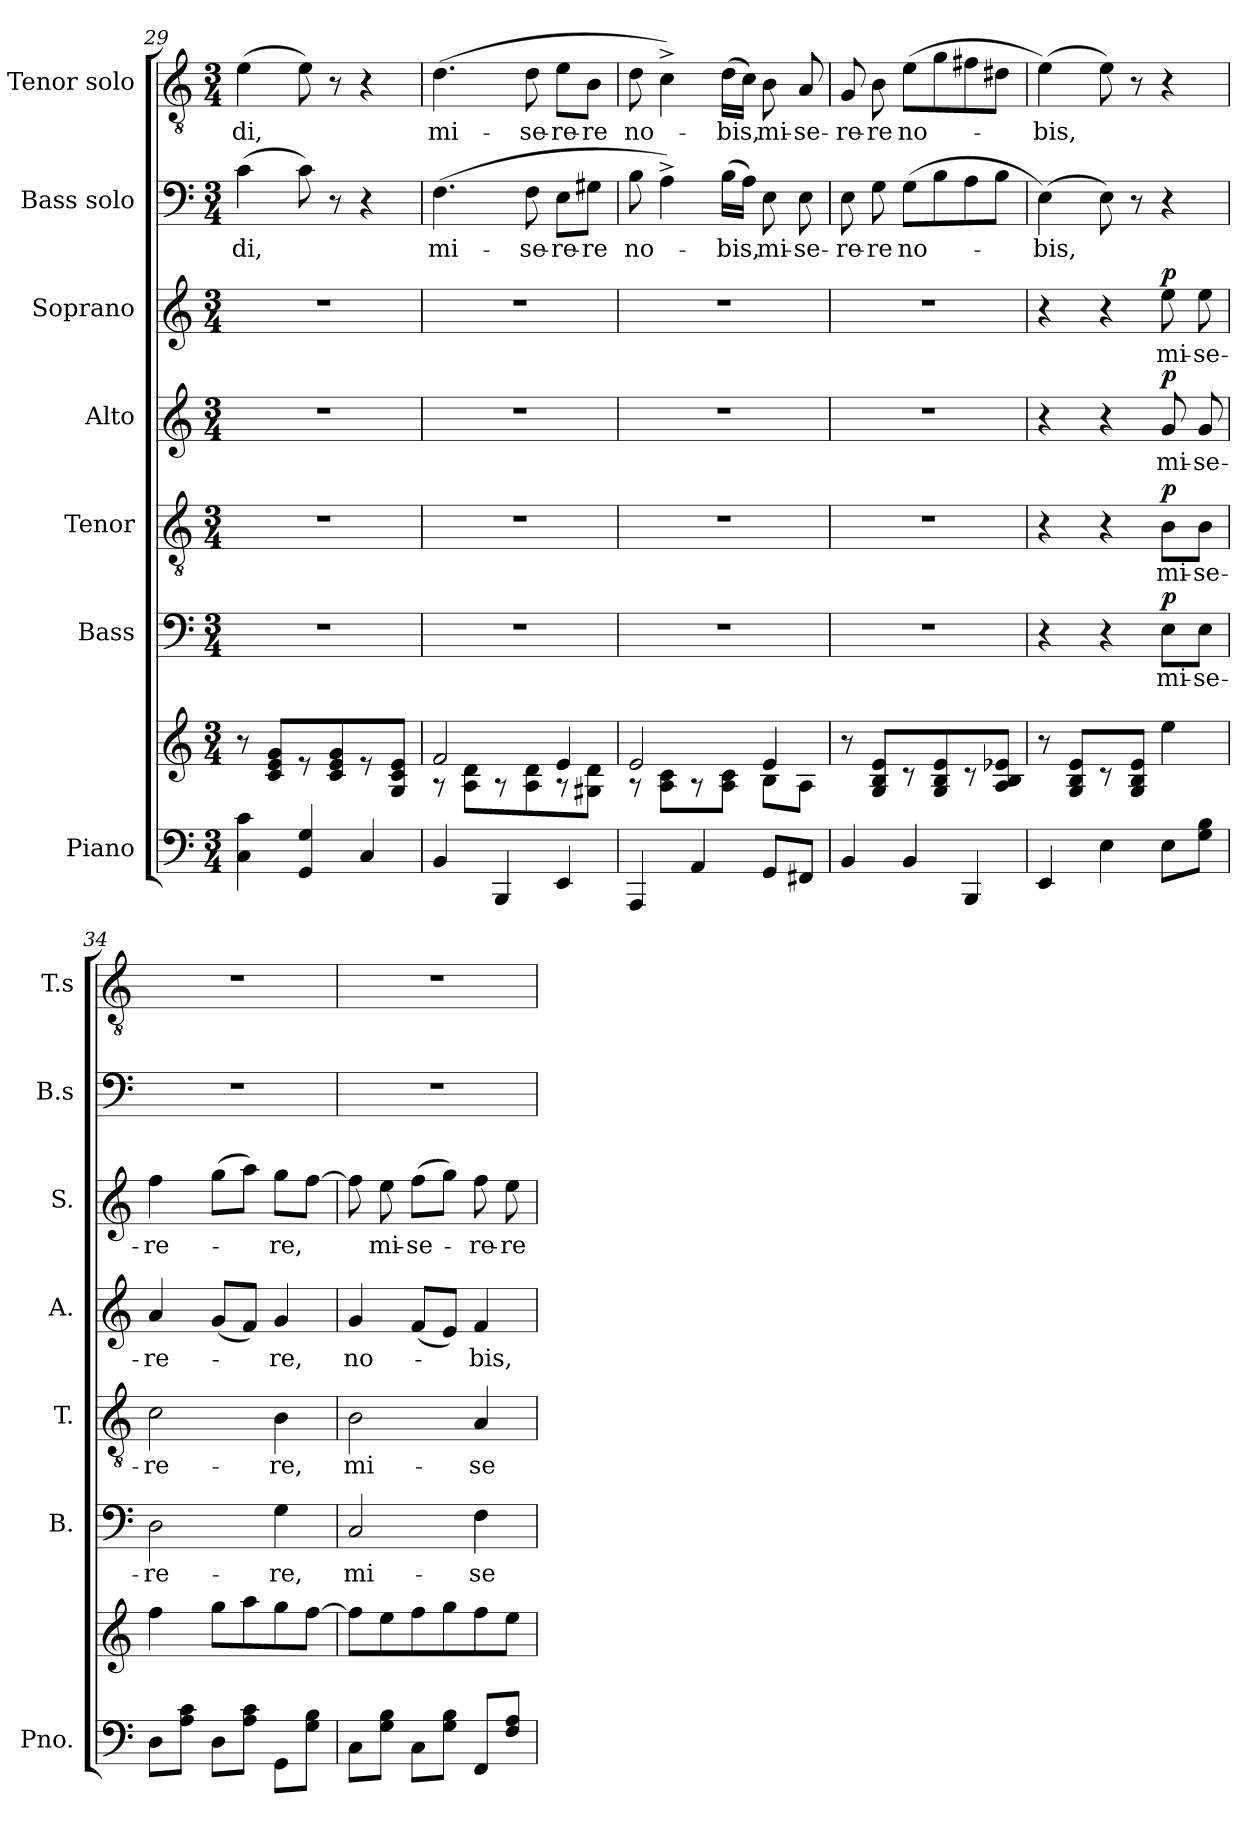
**kern	**kern	**kern	**text	**dynam	**kern	**text	**dynam	**kern	**text	**dynam	**kern	**text	**dynam	**kern	**text	**kern	**text
*part7	*part7	*part6	*part6	*part6	*part5	*part5	*part5	*part4	*part4	*part4	*part3	*part3	*part3	*part2	*part2	*part1	*part1
*staff8	*staff7	*staff6	*staff6	*staff6	*staff5	*staff5	*staff5	*staff4	*staff4	*staff4	*staff3	*staff3	*staff3	*staff2	*staff2	*staff1	*staff1
*I"Piano	*	*I"Bass	*	*	*I"Tenor	*	*	*I"Alto	*	*	*I"Soprano	*	*	*I"Bass solo	*	*I"Tenor solo	*
*I'Pno.	*	*I'B.	*	*	*I'T.	*	*	*I'A.	*	*	*I'S.	*	*	*I'B.s	*	*I'T.s	*
*clefF4	*clefG2	*clefF4	*	*	*clefGv2	*	*	*clefG2	*	*	*clefG2	*	*	*clefF4	*	*clefGv2	*
*k[]	*k[]	*k[]	*	*	*k[]	*	*	*k[]	*	*	*k[]	*	*	*k[]	*	*k[]	*
*M3/4	*M3/4	*M3/4	*	*	*M3/4	*	*	*M3/4	*	*	*M3/4	*	*	*M3/4	*	*M3/4	*
=29	=29	=29	=29	=29	=29	=29	=29	=29	=29	=29	=29	=29	=29	=29	=29	=29	=29
4C\ 4c\	8r	2.r	.	.	2.r	.	.	2.r	.	.	2.r	.	.	(4c\	-di,	(4e\	-di,
.	8c/ 8e/ 8g/L	.	.	.	.	.	.	.	.	.	.	.	.	.	.	.	.
4GG/ 4G/	8r	.	.	.	.	.	.	.	.	.	.	.	.	8c\)	.	8e\)	.
.	8c/ 8e/ 8g/	.	.	.	.	.	.	.	.	.	.	.	.	8r	.	8r	.
4C/	8r	.	.	.	.	.	.	.	.	.	.	.	.	4r	.	4r	.
.	8G/ 8c/ 8e/J	.	.	.	.	.	.	.	.	.	.	.	.	.	.	.	.
=30	=30	=30	=30	=30	=30	=30	=30	=30	=30	=30	=30	=30	=30	=30	=30	=30	=30
*	*^	*	*	*	*	*	*	*	*	*	*	*	*	*	*	*	*
4BB/	2f/	8r	2.r	.	.	2.r	.	.	2.r	.	.	2.r	.	.	(4.F\	mi-	(4.d\	mi-
.	.	8A\ 8d\L	.	.	.	.	.	.	.	.	.	.	.	.	.	.	.	.
4BBB/	.	8r	.	.	.	.	.	.	.	.	.	.	.	.	.	.	.	.
.	.	8A\ 8d\	.	.	.	.	.	.	.	.	.	.	.	.	8F\	-se-	8d\	-se-
4EE/	4e/	8r	.	.	.	.	.	.	.	.	.	.	.	.	8E\L	-re-	8e\L	-re-
.	.	8G#X\ 8d\J	.	.	.	.	.	.	.	.	.	.	.	.	8G#X\J	-re	8B\J	-re
=31	=31	=31	=31	=31	=31	=31	=31	=31	=31	=31	=31	=31	=31	=31	=31	=31	=31	=31
4AAA/	2e/	8r	2.r	.	.	2.r	.	.	2.r	.	.	2.r	.	.	8B\	no-	8d\	no-
.	.	8A\ 8c\L	.	.	.	.	.	.	.	.	.	.	.	.	4A^\)	.	4c^\)	.
4AA/	.	8r	.	.	.	.	.	.	.	.	.	.	.	.	.	.	.	.
.	.	8A\ 8c\J	.	.	.	.	.	.	.	.	.	.	.	.	(16B\LL	-bis,	(16d\LL	-bis,
.	.	.	.	.	.	.	.	.	.	.	.	.	.	.	16A\JJ)	.	16c\JJ)	.
8GG/L	4e/	8B\L	.	.	.	.	.	.	.	.	.	.	.	.	8E\	mi-	8B\	mi-
8FF#X/J	.	8A\J	.	.	.	.	.	.	.	.	.	.	.	.	8E\	-se-	8A/	-se-
*	*v	*v	*	*	*	*	*	*	*	*	*	*	*	*	*	*	*	*
=32	=32	=32	=32	=32	=32	=32	=32	=32	=32	=32	=32	=32	=32	=32	=32	=32	=32
4BB/	8r	2.r	.	.	2.r	.	.	2.r	.	.	2.r	.	.	8E\	-re-	8G/	-re-
.	8G/ 8B/ 8e/L	.	.	.	.	.	.	.	.	.	.	.	.	8G\	-re	8B\	-re
4BB/	8r	.	.	.	.	.	.	.	.	.	.	.	.	(8G\L	no-	(8e\L	no-
.	8G/ 8B/ 8e/	.	.	.	.	.	.	.	.	.	.	.	.	8B\	.	8g\	.
4BBB/	8r	.	.	.	.	.	.	.	.	.	.	.	.	8A\	.	8f#X\	.
.	8A/ 8B/ 8e-X/J	.	.	.	.	.	.	.	.	.	.	.	.	8B\J	.	8d#X\J	.
!!LO:PB:g=z
=33	=33	=33	=33	=33	=33	=33	=33	=33	=33	=33	=33	=33	=33	=33	=33	=33	=33
4EE/	8r	4r	.	.	4r	.	.	4r	.	.	4r	.	.	(4E\)	-bis,	(4e\)	-bis,
.	8G/ 8B/ 8e/L	.	.	.	.	.	.	.	.	.	.	.	.	.	.	.	.
4E\	8r	4r	.	.	4r	.	.	4r	.	.	4r	.	.	8E\)	.	8e\)	.
.	8G/ 8B/ 8e/J	.	.	.	.	.	.	.	.	.	.	.	.	8r	.	8r	.
!	!	!	!	!LO:DY:a	!	!	!LO:DY:a	!	!	!LO:DY:a	!	!	!LO:DY:a	!	!	!	!
8E\L	4ee\	8E\L	mi-	p	8B\L	mi-	p	8g/	mi-	p	8ee\	mi-	p	4r	.	4r	.
8G\ 8B\J	.	8E\J	-se-	.	8B\J	-se-	.	8g/	-se-	.	8ee\	-se-	.	.	.	.	.
=34	=34	=34	=34	=34	=34	=34	=34	=34	=34	=34	=34	=34	=34	=34	=34	=34	=34
8D\L	4ff\	2D\	-re-	.	2c\	-re-	.	4a/	-re-	.	4ff\	-re-	.	2.r	.	2.r	.
8A\ 8c\J	.	.	.	.	.	.	.	.	.	.	.	.	.	.	.	.	.
8D\L	8gg\L	.	.	.	.	.	.	(8g/L	.	.	(8gg\L	.	.	.	.	.	.
8A\ 8c\J	8aa\	.	.	.	.	.	.	8f/J)	.	.	8aa\J)	.	.	.	.	.	.
8GG\L	8gg\	4G\	-re,	.	4B\	-re,	.	4g/	-re,	.	8gg\L	-re,	.	.	.	.	.
8G\ 8B\J	[8ff\J	.	.	.	.	.	.	.	.	.	[8ff\J	.	.	.	.	.	.
=35	=35	=35	=35	=35	=35	=35	=35	=35	=35	=35	=35	=35	=35	=35	=35	=35	=35
8C\L	8ff\L]	2C/	mi-	.	2B\	mi-	.	4g/	no-	.	8ff\]	.	.	2.r	.	2.r	.
8G\ 8B\J	8ee\	.	.	.	.	.	.	.	.	.	8ee\	mi-	.	.	.	.	.
8C\L	8ff\	.	.	.	.	.	.	(8f/L	.	.	(8ff\L	-se-	.	.	.	.	.
8G\ 8B\J	8gg\	.	.	.	.	.	.	8e/J)	.	.	8gg\J)	.	.	.	.	.	.
8FF/L	8ff\	4F\	-se-	.	4A/	-se-	.	4f/	-bis,	.	8ff\	-re-	.	.	.	.	.
8F/ 8A/J	8ee\J	.	.	.	.	.	.	.	.	.	8ee\	-re	.	.	.	.	.
=	=	=	=	=	=	=	=	=	=	=	=	=	=	=	=	=	=
*-	*-	*-	*-	*-	*-	*-	*-	*-	*-	*-	*-	*-	*-	*-	*-	*-	*-
